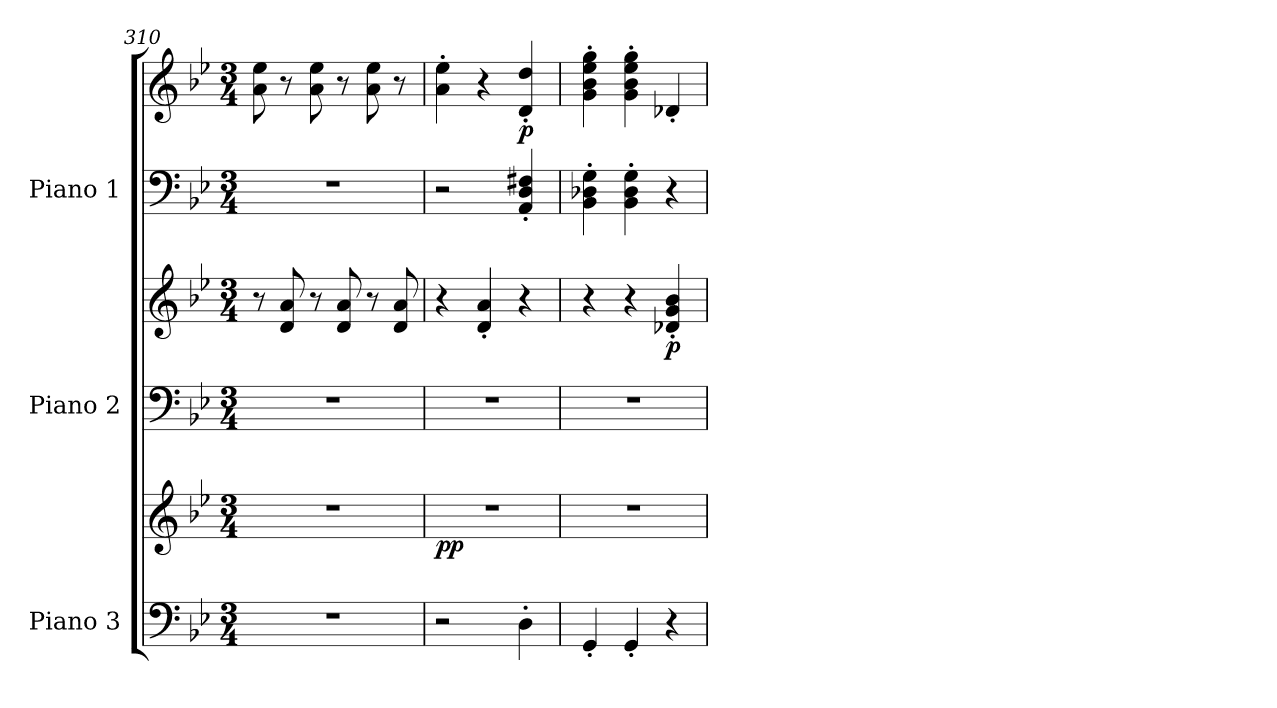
**kern	**kern	**dynam	**kern	**kern	**dynam	**kern	**kern	**dynam
*part3	*part3	*part3	*part2	*part2	*part2	*part1	*part1	*part1
*staff6	*staff5	*staff5/6	*staff4	*staff3	*staff3/4	*staff2	*staff1	*staff1/2
*I"Piano 3	*	*	*I"Piano 2	*	*	*I"Piano 1	*	*
*I'Pno. 3	*	*	*I'Pno. 2	*	*	*I'Pno. 1	*	*
*clefF4	*clefG2	*	*clefF4	*clefG2	*	*clefF4	*clefG2	*
*k[b-e-]	*k[b-e-]	*	*k[b-e-]	*k[b-e-]	*	*k[b-e-]	*k[b-e-]	*
*M3/4	*M3/4	*	*M3/4	*M3/4	*	*M3/4	*M3/4	*
=310	=310	=310	=310	=310	=310	=310	=310	=310
2.r	2.r	.	2.r	8r	.	2.r	8a\ 8ee-\	.
.	.	.	.	8d/ 8a/	.	.	8r	.
.	.	.	.	8r	.	.	8a\ 8ee-\	.
.	.	.	.	8d/ 8a/	.	.	8r	.
.	.	.	.	8r	.	.	8a\ 8ee-\	.
.	.	.	.	8d/ 8a/	.	.	8r	.
=311	=311	=311	=311	=311	=311	=311	=311	=311
!	!	!LO:DY:b	!	!	!	!	!	!
2r	2.r	pp	2.r	4r	.	2r	4a\' 4ee-\'	.
.	.	.	.	4d/' 4a/'	.	.	4r	.
!	!	!	!	!	!	!	!	!LO:DY:b
4D'\	.	.	.	4r	.	4AA/' 4D/' 4F#X/'	4d/' 4dd/'	p
!!LO:PB:g=z
=312	=312	=312	=312	=312	=312	=312	=312	=312
4GG'/	2.r	.	2.r	4r	.	4BB-\' 4D-X\' 4G\'	4g\' 4b-\' 4ee-\' 4gg\'	.
4GG'/	.	.	.	4r	.	4BB-\' 4D-\' 4G\'	4g\' 4b-\' 4ee-\' 4gg\'	.
!	!	!	!	!	!LO:DY:b	!	!	!
4r	.	.	.	4d-X/' 4g/' 4b-/'	p	4r	4d-X'/	.
=	=	=	=	=	=	=	=	=
*-	*-	*-	*-	*-	*-	*-	*-	*-
